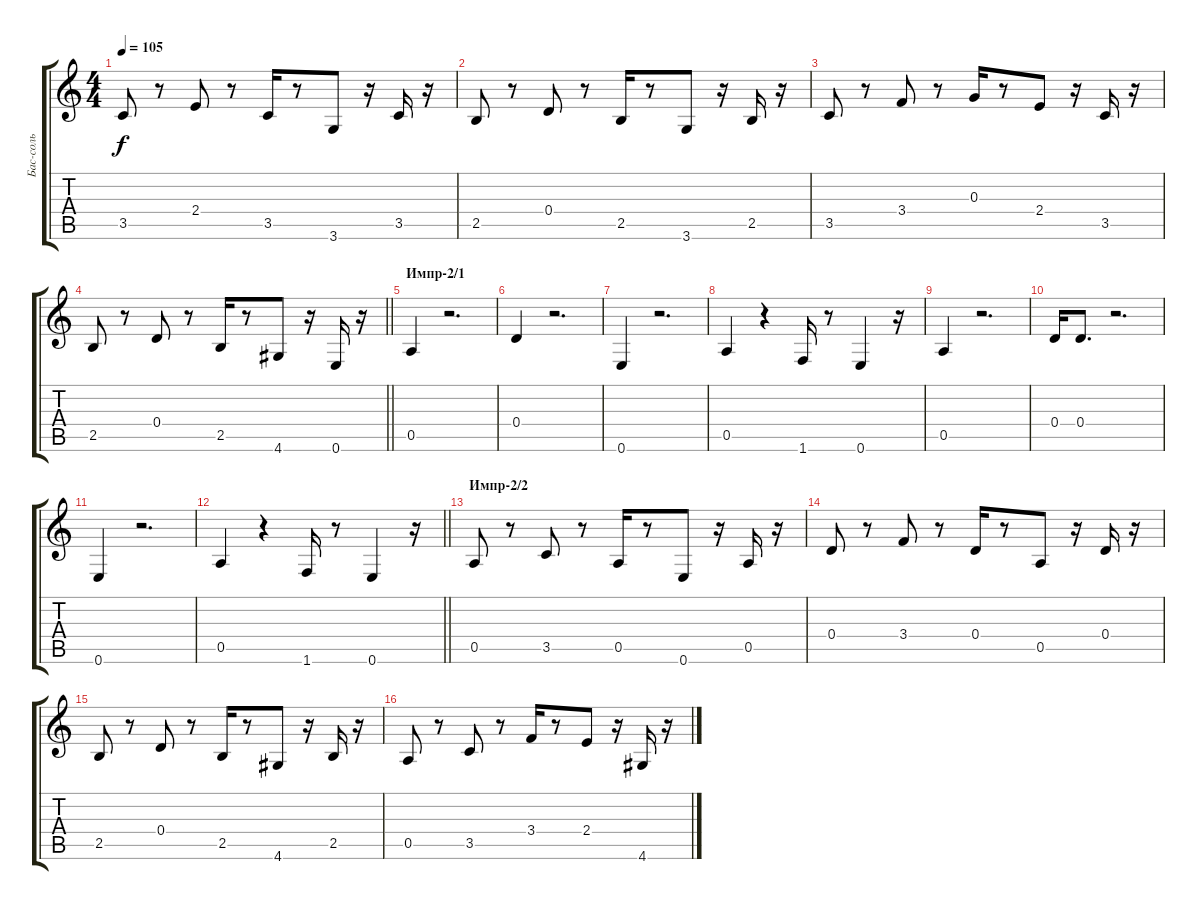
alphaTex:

\track ("Бас-соль" "Бас-соль") {mute instrument electricbasspick}
\staff {score tabs}
\tuning (E4 B3 G3 D3 A2 E2) {hide}
\ts (4 4)
\tempo 105
\clef g2
\ks c
3.5.8{dy f} r.8 2.4.8 r.8 3.5.16 r.8 3.6.8 r.16 3.5.16 r.16 |
2.5.8 r.8 0.4.8 r.8 2.5.16 r.8 3.6.8 r.16 2.5.16 r.16 |
3.5.8 r.8 3.4.8 r.8 0.3.16 r.8 2.4.8 r.16 3.5.16 r.16 |
\barLineRight lightlight
2.5.8 r.8 0.4.8 r.8 2.5.16 r.8 4.6.8 r.16 0.6.16 r.16 |
\section ("" "Импр-2/1")
0.5.4 r.2{d} |
0.4.4 r.2{d} |
0.6.4 r.2{d} |
0.5.4 r.4 1.6.16 r.8 0.6.4 r.16 |
0.5.4 r.2{d} |
0.4.16 0.4.8{d} r.2{d} |
0.6.4 r.2{d} |
\barLineRight lightlight
0.5.4 r.4 1.6.16 r.8 0.6.4 r.16 |
\section ("" "Импр-2/2")
0.5.8 r.8 3.5.8 r.8 0.5.16 r.8 0.6.8 r.16 0.5.16 r.16 |
0.4.8 r.8 3.4.8 r.8 0.4.16 r.8 0.5.8 r.16 0.4.16 r.16 |
2.5.8 r.8 0.4.8 r.8 2.5.16 r.8 4.6.8 r.16 2.5.16 r.16 |
0.5.8 r.8 3.5.8 r.8 3.4.16 r.8 2.4.8 r.16 4.6.16 r.16
